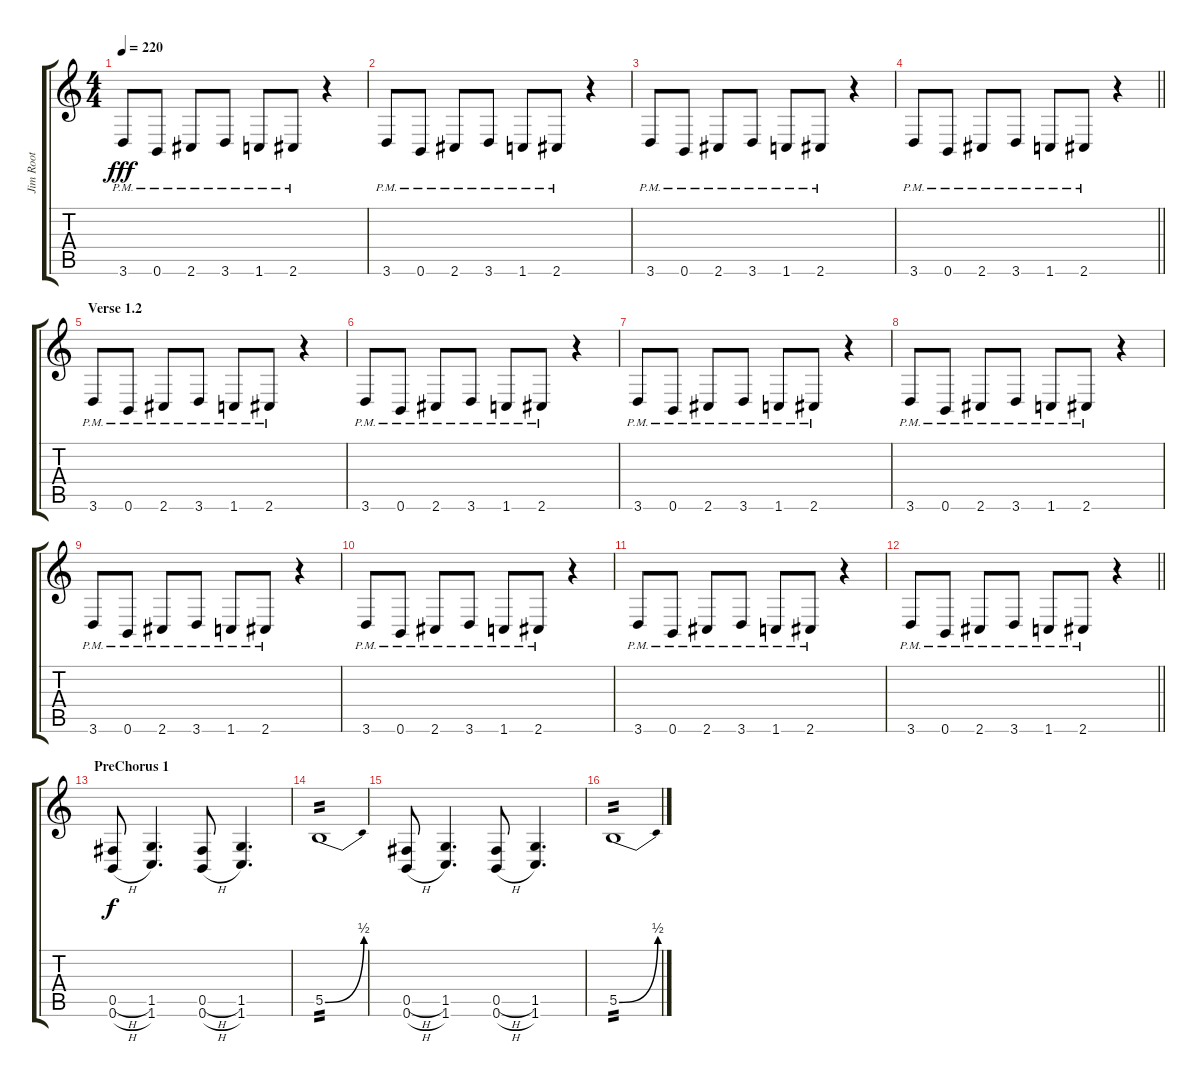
\track ("Jim Root" "Jim Root") {instrument distortionguitar}
\staff {score tabs}
\tuning (Db4 Ab3 E3 B2 Gb2 B1) {hide}
\ts (4 4)
\tempo 220
\clef g2
\ks c
3.6{pm}.8{dy fff} 0.6{pm}.8 2.6{pm}.8 3.6{pm}.8 1.6{pm}.8 2.6{pm}.8 r.4 |
3.6{pm}.8 0.6{pm}.8 2.6{pm}.8 3.6{pm}.8 1.6{pm}.8 2.6{pm}.8 r.4 |
3.6{pm}.8 0.6{pm}.8 2.6{pm}.8 3.6{pm}.8 1.6{pm}.8 2.6{pm}.8 r.4 |
\barLineRight lightlight
3.6{pm}.8 0.6{pm}.8 2.6{pm}.8 3.6{pm}.8 1.6{pm}.8 2.6{pm}.8 r.4 |
\section ("" "Verse 1.2")
3.6{pm}.8 0.6{pm}.8 2.6{pm}.8 3.6{pm}.8 1.6{pm}.8 2.6{pm}.8 r.4 |
3.6{pm}.8 0.6{pm}.8 2.6{pm}.8 3.6{pm}.8 1.6{pm}.8 2.6{pm}.8 r.4 |
3.6{pm}.8 0.6{pm}.8 2.6{pm}.8 3.6{pm}.8 1.6{pm}.8 2.6{pm}.8 r.4 |
3.6{pm}.8 0.6{pm}.8 2.6{pm}.8 3.6{pm}.8 1.6{pm}.8 2.6{pm}.8 r.4 |
3.6{pm}.8 0.6{pm}.8 2.6{pm}.8 3.6{pm}.8 1.6{pm}.8 2.6{pm}.8 r.4 |
3.6{pm}.8 0.6{pm}.8 2.6{pm}.8 3.6{pm}.8 1.6{pm}.8 2.6{pm}.8 r.4 |
3.6{pm}.8 0.6{pm}.8 2.6{pm}.8 3.6{pm}.8 1.6{pm}.8 2.6{pm}.8 r.4 |
\barLineRight lightlight
3.6{pm}.8 0.6{pm}.8 2.6{pm}.8 3.6{pm}.8 1.6{pm}.8 2.6{pm}.8 r.4 |
\section ("" "PreChorus 1")
(0.5{h} 0.6{h}).8{dy f} (1.5 1.6).4{d} (0.5{h} 0.6{h}).8 (1.5 1.6).4{d} |
5.5{be (bend 0 0 60 2)}.1{tp 2} |
(0.5{h} 0.6{h}).8 (1.5 1.6).4{d} (0.5{h} 0.6{h}).8 (1.5 1.6).4{d} |
5.5{be (bend 0 0 60 2)}.1{tp 2}
